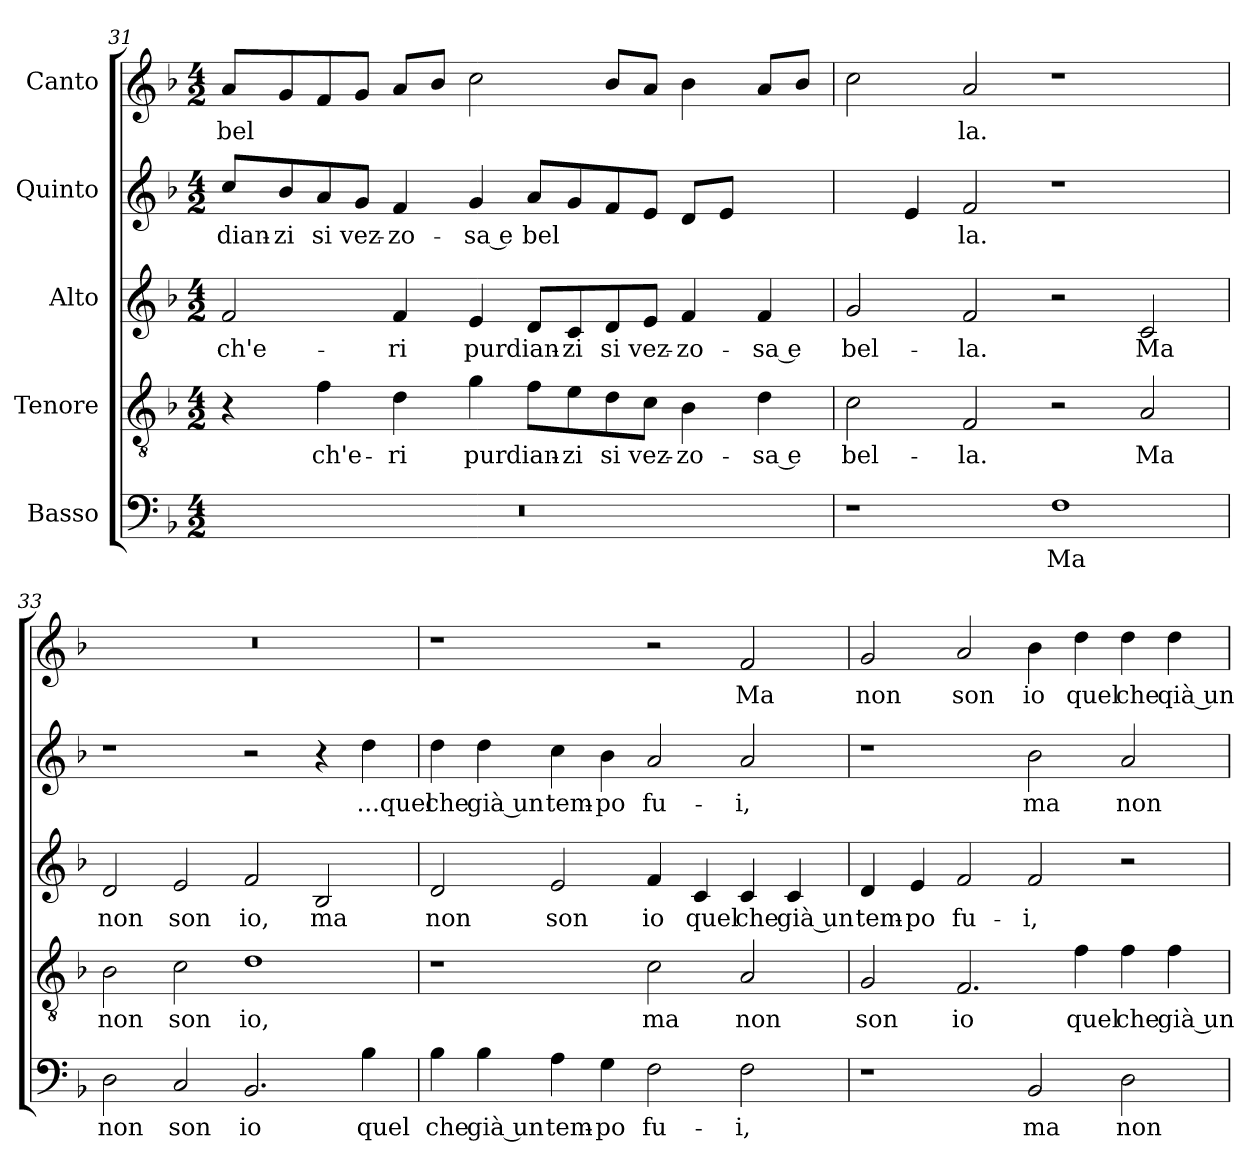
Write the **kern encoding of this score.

**kern	**text	**kern	**text	**kern	**text	**kern	**text	**kern	**text
*part5	*part5	*part4	*part4	*part3	*part3	*part2	*part2	*part1	*part1
*staff5	*staff5	*staff4	*staff4	*staff3	*staff3	*staff2	*staff2	*staff1	*staff1
*I"Basso	*	*I"Tenore	*	*I"Alto	*	*I"Quinto	*	*I"Canto	*
!!LO:PB:g=z
*clefF4	*	*clefGv2	*	*clefG2	*	*clefG2	*	*clefG2	*
*k[b-]	*	*k[b-]	*	*k[b-]	*	*k[b-]	*	*k[b-]	*
*F:	*	*F:	*	*F:	*	*F:	*	*F:	*
*M4/2	*	*M4/2	*	*M4/2	*	*M4/2	*	*M4/2	*
=31	=31	=31	=31	=31	=31	=31	=31	=31	=31
!	!	!	!	!	!LO:LY:b	!	!LO:LY:b	!	!LO:LY:b
0r	.	4r	.	2f/	ch'e-	8cc/L	dian-	8a/L	bel
!	!	!	!	!	!	!	!LO:LY:b	!	!
.	.	.	.	.	.	8b-/	-zi	8g/	.
!	!	!	!LO:LY:b	!	!	!	!LO:LY:b	!	!
.	.	4f\	ch'e-	.	.	8a/	si	8f/	.
!	!	!	!	!	!	!	!LO:LY:b	!	!
.	.	.	.	.	.	8g/J	vez-	8g/J	.
!	!	!	!LO:LY:b	!	!LO:LY:b	!	!LO:LY:b	!	!
.	.	4d\	-ri	4f/	-ri	4f/	-zo-	8a/L	.
.	.	.	.	.	.	.	.	8b-/J	.
!	!	!	!LO:LY:b	!	!LO:LY:b	!	!LO:LY:b	!	!
.	.	4g\	pur	4e/	pur	4g/	-sa e	2cc\	.
!	!	!	!LO:LY:b	!	!LO:LY:b	!	!LO:LY:b	!	!
.	.	8f\L	dian-	8d/L	dian-	8a/L	bel	.	.
!	!	!	!LO:LY:b	!	!LO:LY:b	!	!	!	!
.	.	8e\	-zi	8c/	-zi	8g/	.	.	.
!	!	!	!LO:LY:b	!	!LO:LY:b	!	!	!	!
.	.	8d\	si	8d/	si	8f/	.	8b-/L	.
!	!	!	!LO:LY:b	!	!LO:LY:b	!	!	!	!
.	.	8c\J	vez-	8e/J	vez-	8e/J	.	8a/J	.
!	!	!	!LO:LY:b	!	!LO:LY:b	!	!	!	!
.	.	4B-\	-zo-	4f/	-zo-	8d/L	.	4b-\	.
.	.	.	.	.	.	8e/J	.	.	.
!	!	!	!LO:LY:b	!	!LO:LY:b	!	!	!	!
.	.	4d\	-sa e	4f/	-sa e	[4f/yy	.	8a/L	.
.	.	.	.	.	.	.	.	8b-/J	.
=32	=32	=32	=32	=32	=32	=32	=32	=32	=32
!	!	!	!LO:LY:b	!	!LO:LY:b	!	!	!	!
1r	.	2c\	bel-	2g/	bel-	4f/yy]	.	2cc\	.
.	.	.	.	.	.	4e/	.	.	.
!	!	!	!LO:LY:b	!	!LO:LY:b	!	!LO:LY:b	!	!LO:LY:b
.	.	2F/	-la.	2f/	-la.	2f/	la.	2a/	la.
!	!LO:LY:b	!	!	!	!	!	!	!	!
1F	Ma	2r	.	2r	.	1r	.	1r	.
!	!	!	!LO:LY:b	!	!LO:LY:b	!	!	!	!
.	.	2A/	Ma	2c/	Ma	.	.	.	.
=33	=33	=33	=33	=33	=33	=33	=33	=33	=33
!	!LO:LY:b	!	!LO:LY:b	!	!LO:LY:b	!	!	!	!
2D\	non	2B-\	non	2d/	non	1r	.	0r	.
!	!LO:LY:b	!	!LO:LY:b	!	!LO:LY:b	!	!	!	!
2C/	son	2c\	son	2e/	son	.	.	.	.
!	!LO:LY:b	!	!LO:LY:b	!	!LO:LY:b	!	!	!	!
2.BB-/	io	1d	io,	2f/	io,	2r	.	.	.
!	!	!	!	!	!LO:LY:b	!	!	!	!
.	.	.	.	2B-/	ma	4r	.	.	.
!	!LO:LY:b	!	!	!	!	!	!LO:LY:b	!	!
4B-\	quel	.	.	.	.	4dd\	...quel	.	.
!!LO:LB:g=z
=34	=34	=34	=34	=34	=34	=34	=34	=34	=34
!	!LO:LY:b	!	!	!	!LO:LY:b	!	!LO:LY:b	!	!
4B-\	che	1r	.	2d/	non	4dd\	che	1r	.
!	!LO:LY:b	!	!	!	!	!	!LO:LY:b	!	!
4B-\	già un	.	.	.	.	4dd\	già un	.	.
!	!LO:LY:b	!	!	!	!LO:LY:b	!	!LO:LY:b	!	!
4A\	tem-	.	.	2e/	son	4cc\	tem-	.	.
!	!LO:LY:b	!	!	!	!	!	!LO:LY:b	!	!
4G\	-po	.	.	.	.	4b-\	-po	.	.
!	!LO:LY:b	!	!LO:LY:b	!	!LO:LY:b	!	!LO:LY:b	!	!
2F\	fu-	2c\	ma	4f/	io	2a/	fu-	2r	.
!	!	!	!	!	!LO:LY:b	!	!	!	!
.	.	.	.	4c/	quel	.	.	.	.
!	!LO:LY:b	!	!LO:LY:b	!	!LO:LY:b	!	!LO:LY:b	!	!LO:LY:b
2F\	-i,	2A/	non	4c/	che	2a/	-i,	2f/	Ma
!	!	!	!	!	!LO:LY:b	!	!	!	!
.	.	.	.	4c/	già un	.	.	.	.
=35	=35	=35	=35	=35	=35	=35	=35	=35	=35
!	!	!	!LO:LY:b	!	!LO:LY:b	!	!	!	!LO:LY:b
1r	.	2G/	son	4d/	tem-	1r	.	2g/	non
!	!	!	!	!	!LO:LY:b	!	!	!	!
.	.	.	.	4e/	-po	.	.	.	.
!	!	!	!LO:LY:b	!	!LO:LY:b	!	!	!	!LO:LY:b
.	.	2.F/	io	2f/	fu-	.	.	2a/	son
!	!LO:LY:b	!	!	!	!LO:LY:b	!	!LO:LY:b	!	!LO:LY:b
2BB-/	ma	.	.	2f/	-i,	2b-\	ma	4b-\	io
!	!	!	!LO:LY:b	!	!	!	!	!	!LO:LY:b
.	.	4f\	quel	.	.	.	.	4dd\	quel
!	!LO:LY:b	!	!LO:LY:b	!	!	!	!LO:LY:b	!	!LO:LY:b
2D\	non	4f\	che	2r	.	2a/	non	4dd\	che
!	!	!	!LO:LY:b	!	!	!	!	!	!LO:LY:b
.	.	4f\	già un	.	.	.	.	4dd\	qià un
=	=	=	=	=	=	=	=	=	=
*-	*-	*-	*-	*-	*-	*-	*-	*-	*-
